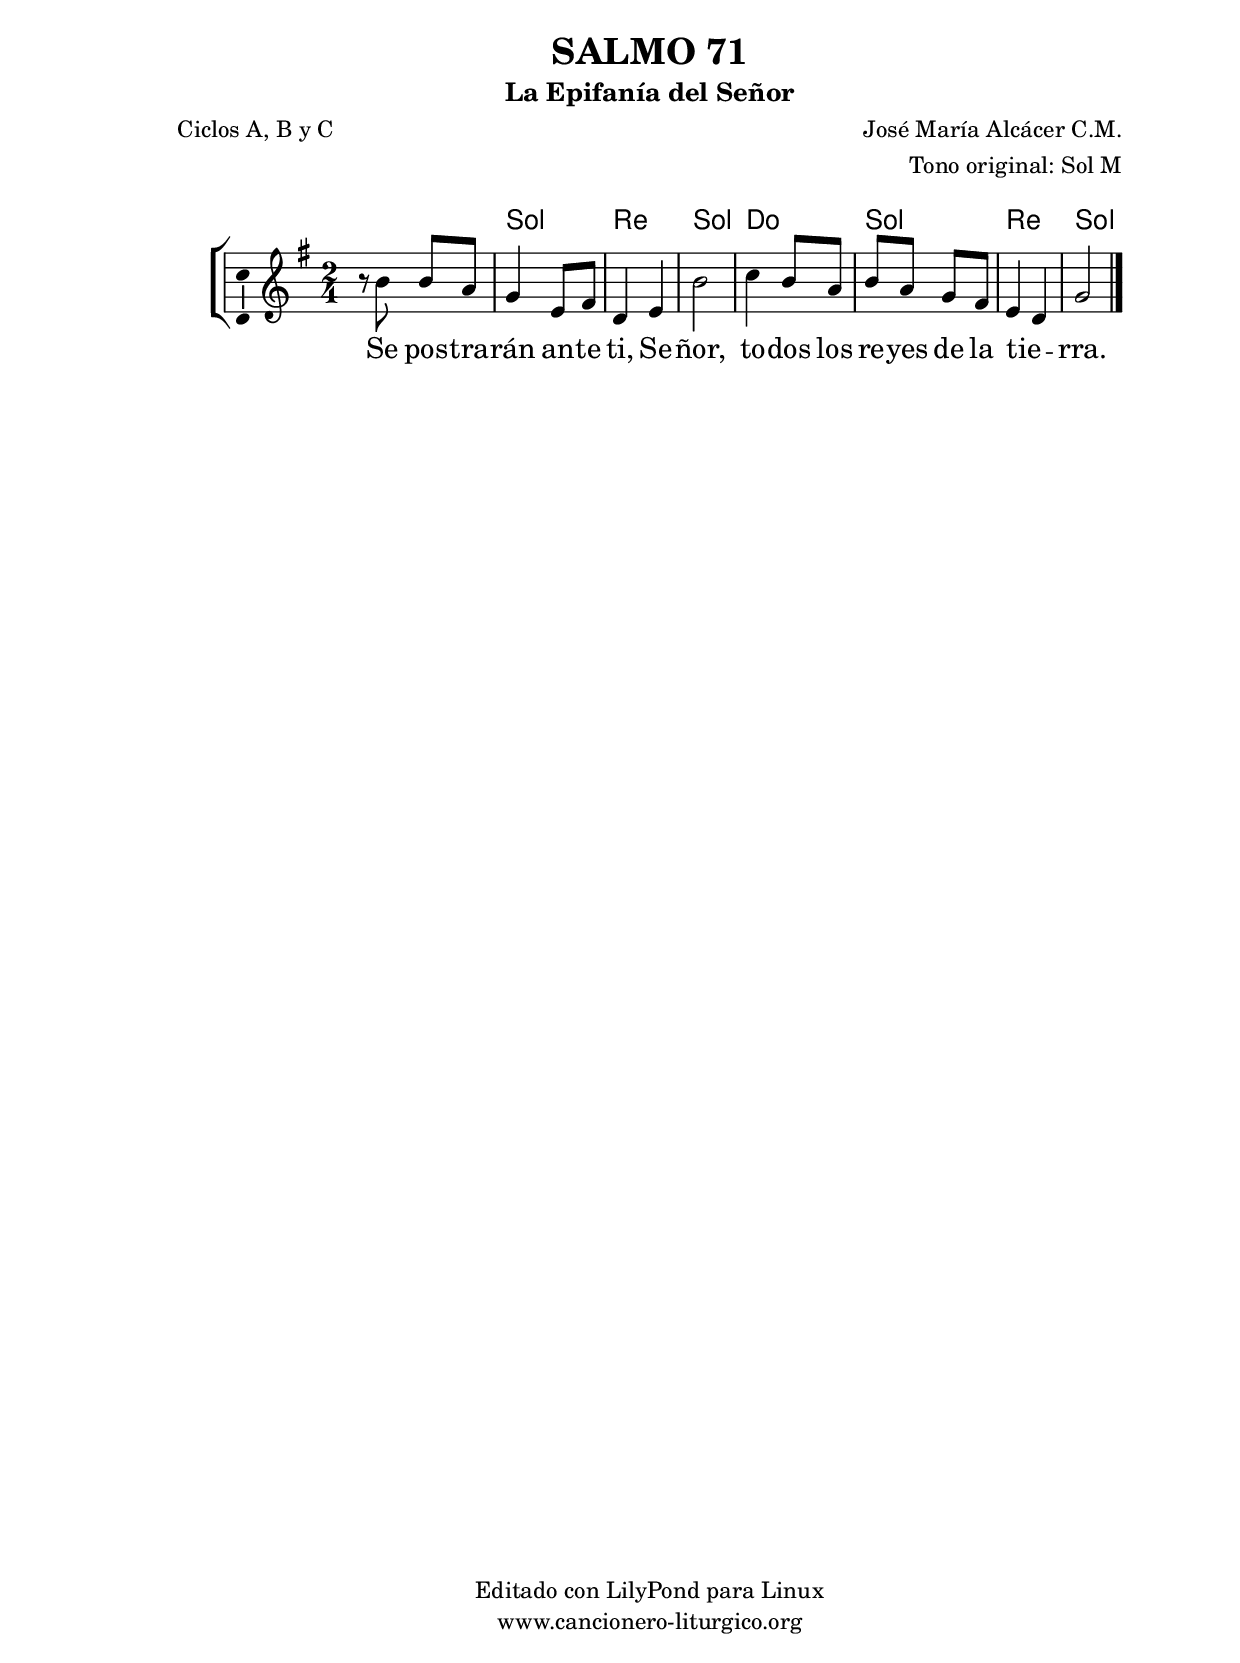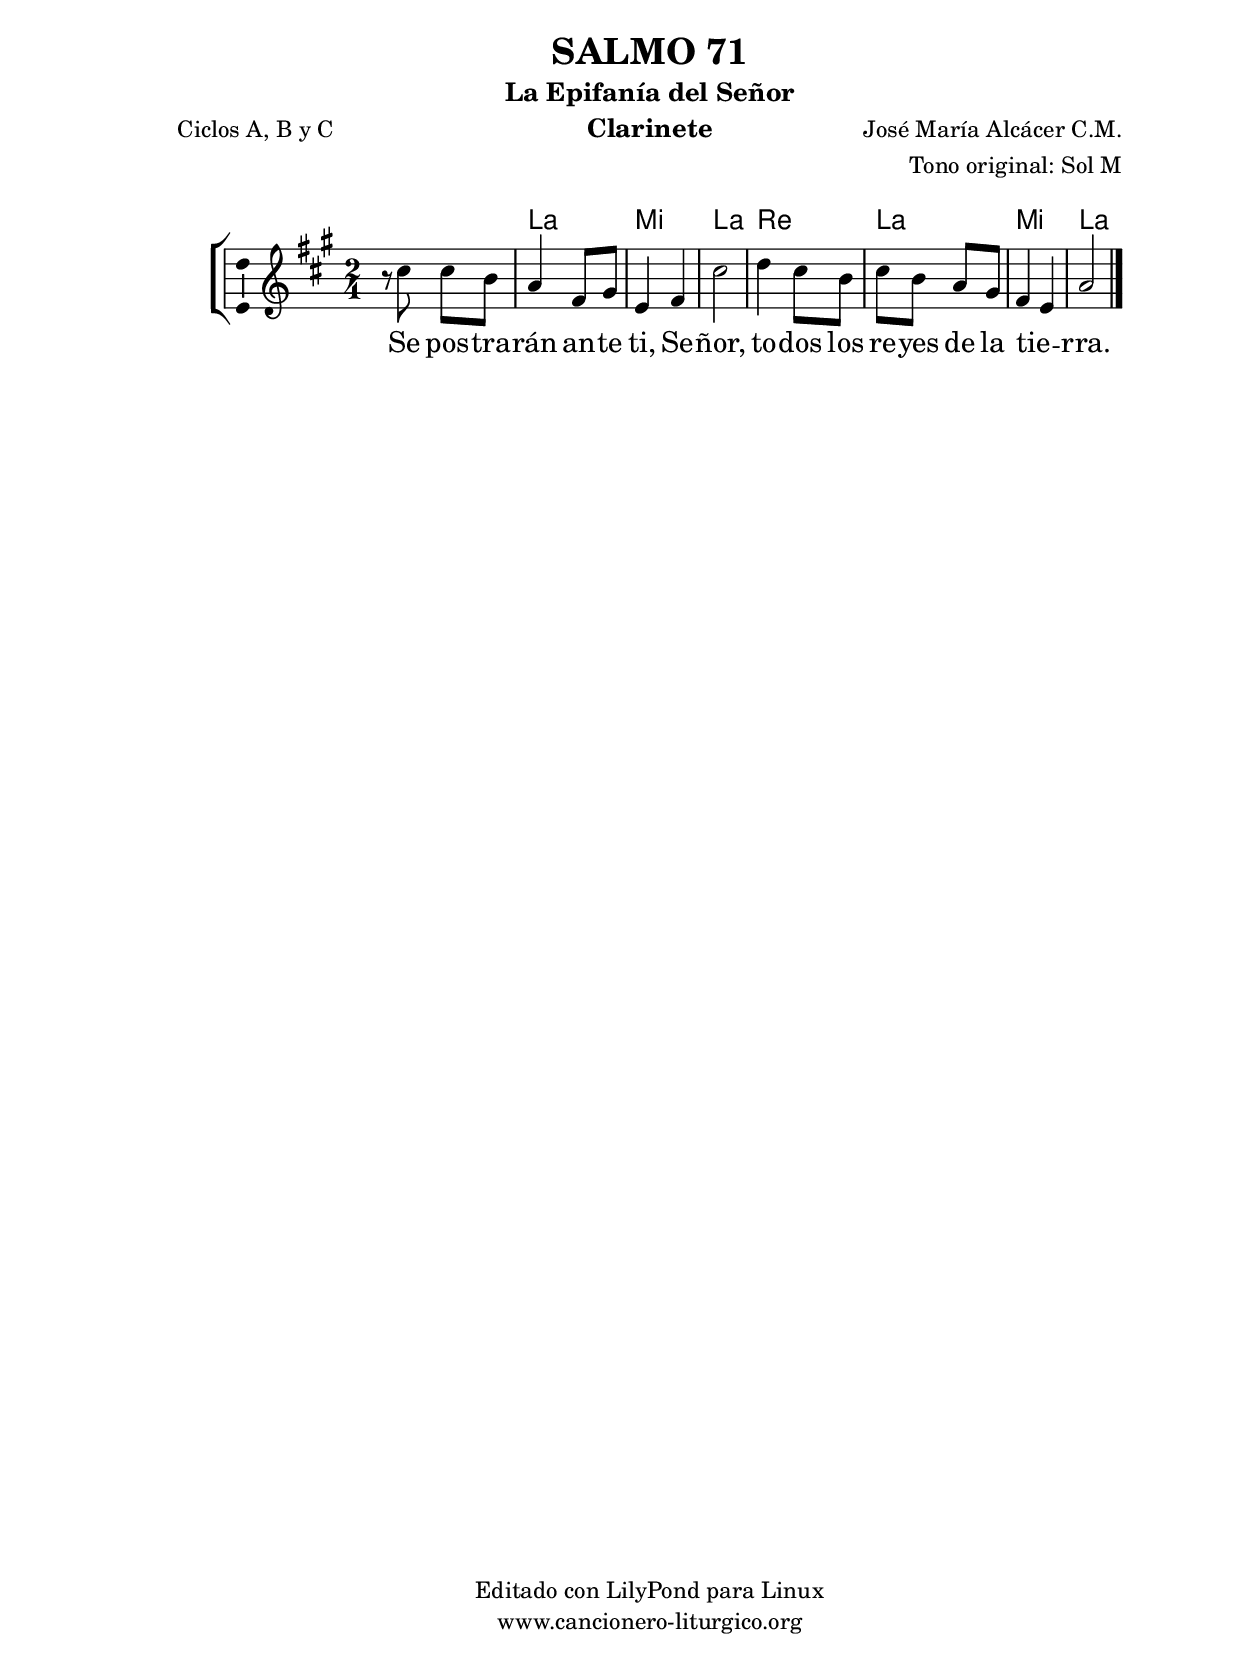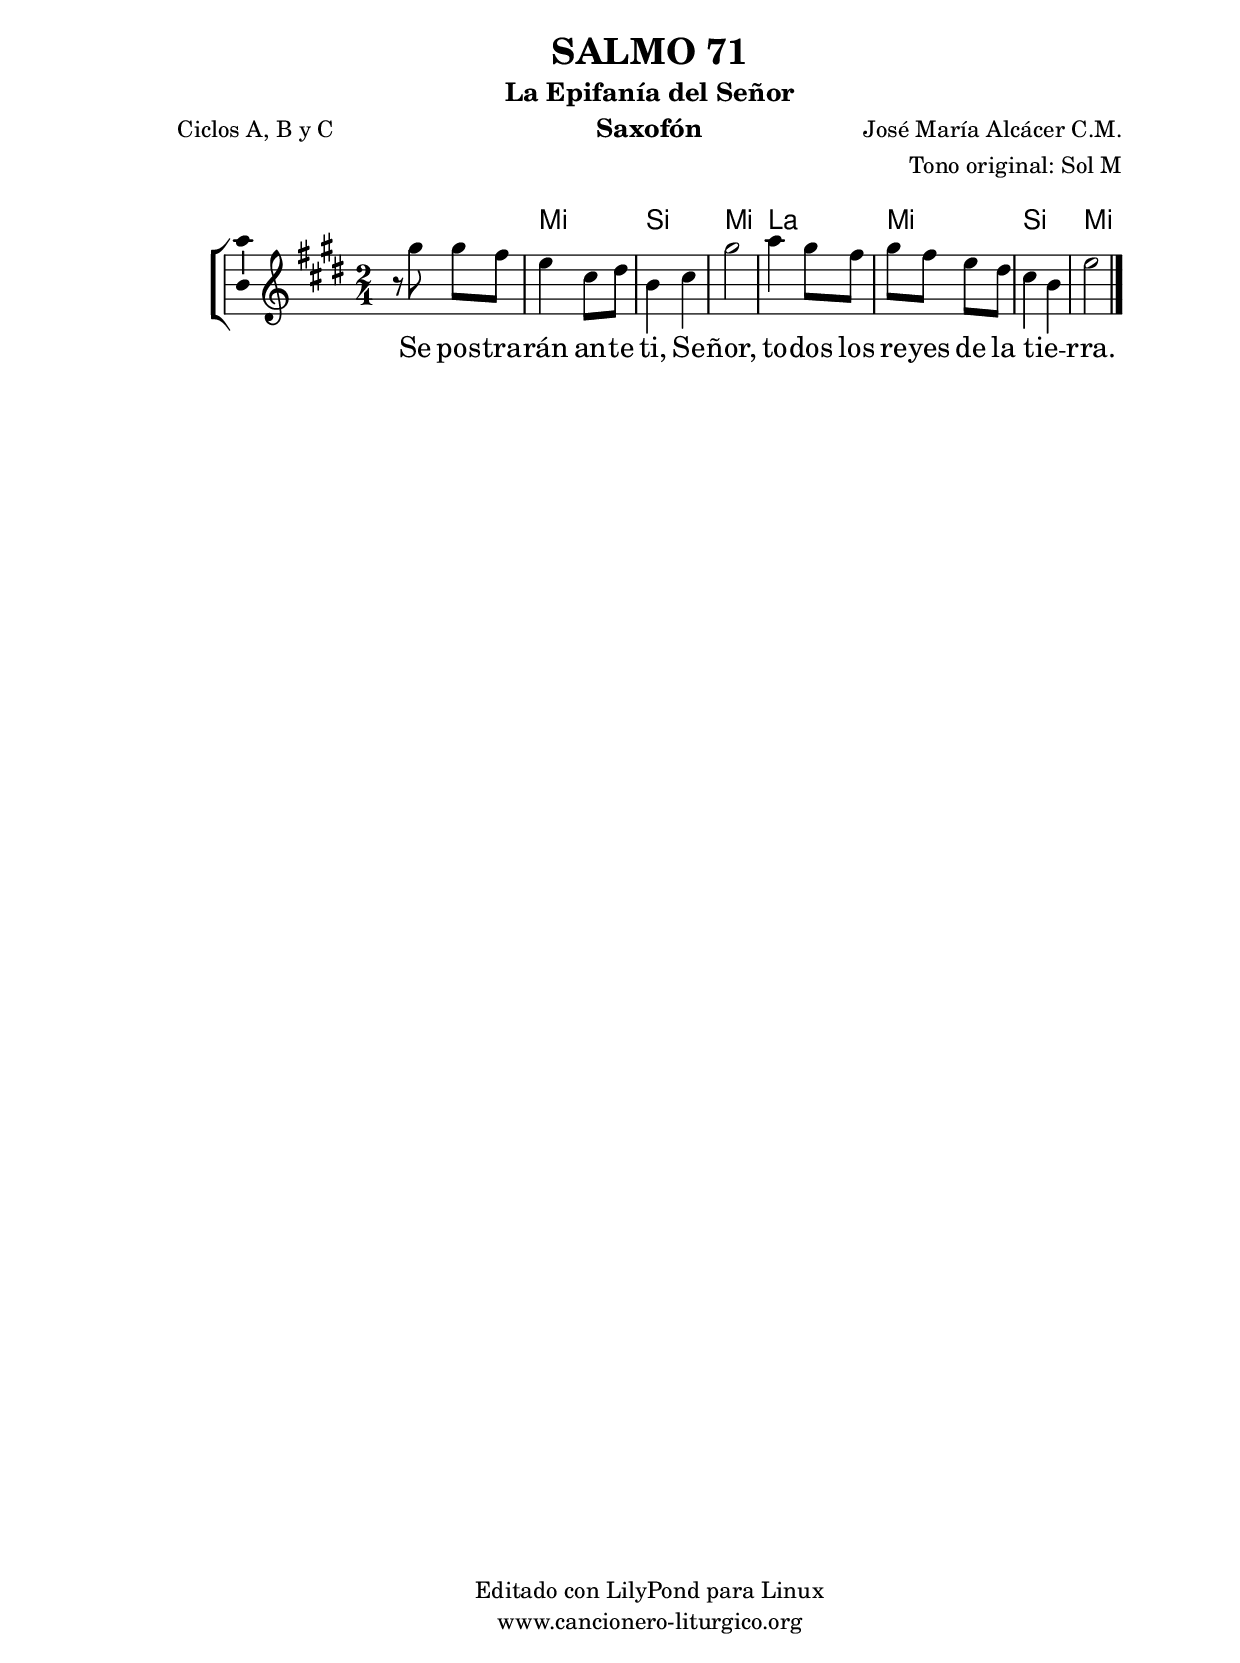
%
%para convertir .midi en .wav:
%timidity filename.midi -Ow -o finename.wav
%
%
%Para convertir de .wav a .mp3:
%lame -h -m j filename.wav
%
%
%para escuchar el midi:
%timidity nombrefichero.midi
%


%versión de lilypond para la que se ha escrito esta partitura:
\version "2.16.0"

	%Tamaño papel
	#(set-default-paper-size "a4")
	%Tamaño partitura
	#(set-global-staff-size 20)
	%No responde al pulsar sobre una nota
	#(ly:set-option 'point-and-click #f)

%parámetros del encabezamiento:
\header {
	title = "SALMO 71"
	subtitle = "La Epifanía del Señor"
	composer = "José María Alcácer C.M."
	poet = "Ciclos A, B y C"
	meter = ""
	arranger = "Tono original: Sol M"
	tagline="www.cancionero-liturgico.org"
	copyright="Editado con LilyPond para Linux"
	tiempo = "Navidad"
	usos = "Salmo"
	letra = "Se postrarán ante ti, Señor, todos los reyes de la tierra."
	}

%parámetros asociados al papel:
\paper  {
	oddHeaderMarkup = \markup {\fill-line { \on-the-fly #not-first-page \fromproperty #'header:title \on-the-fly #not-first-page \fromproperty #'header:composer }}
	evenHeaderMarkup = \markup {\fill-line { \fromproperty #'header:composer \fromproperty #'header:title }}
	#(set-paper-size "a4")
	print-page-number = ##f
	first-page-number = 1
	print-first-page-number = ##f
%	head-separation = 3.0 \cm
	top-margin = 2.0 \cm
	bottom-margin = 0.5\cm
%%%	bottom-margin = -1.0\cm
	left-margin = 3.0 \cm
	line-width = 16.0 \cm 
	indent = 8\mm
	interscoreline = 2.\mm
	between-system-space = 15\mm
%	para que las partituras no llenen la hoja:
	ragged-bottom = ##t
%	idem para la última hoja:
	ragged-last-bottom = ##f
%	para que las partituras llenen el ancho del papel:
	ragged-last = ##f
	after-title-space = 2.5 \cm
%page-count=1
%system-count=8

	%Flexible Vertical Spacing
%	markup-markup-spacing =
%	#'((basic-distance . 15) (minimum-distance . 15) (padding . 3))
	markup-system-spacing =
	#'((basic-distance . 15) (minimum-distance . 15) (padding . 3))
	system-system-spacing =
	#'((basic-distance . 15) (minimum-distance . 15) (padding . 3))
	score-system-spacing =
	#'((basic-distance . 15) (minimum-distance . 15) (padding . 5))
%	top-system-spacing = % header
%	#'((basic-distance . 8) (minimum-distance . 0) (padding . 3))
%	top-markup-spacing =
%	#'((basic-distance . 20) (minimum-distance . 20) (padding . 3))
	last-bottom-spacing = % footer
	#'((basic-distance . 5) (minimum-distance . 5) (padding . 3))
%	score-markup-spacing =
%	#'((basic-distance . 16) (minimum-distance . 13) (padding . 3))

	}


%parámetros que afectan a toda la partitura:
global =  {
	%clave de sol (G):
	\clef G
	%armadura:
%	\transpose f e
	\key g \major
	\tempo 4=84
	\set Score.tempoHideNote = ##t
	}


acordes = {
	\italianChords
	\chordmode {
%	\transpose f e
{

s2
g2 d g c g d g

	}
	}
}

melodia = 
%	\transpose f e
{
	\relative c''{

\time 2/4
r8 b8 b a
g4 e8 fis
d4 e
b'2
c4 b8 a
b8 a g fis
e4 d
g2

	\bar "|."
	}
	}


texto = \lyricmode {
Se pos -- tra -- rán an -- te ti, Se -- ñor, to -- dos los re -- yes de la tie -- _ rra.
	}


acordesStaff = \context ChordNames = acordesStaff <<
	\set chordChanges = ##t
	\acordes
	>>


vozStaff = \context Voice = vozStaff
\with {\consists "Ambitus_engraver"}
<<
%	\set Staff.instrumentName = ""
%	\set Staff.shortInstrumentName = ""
%	\set Staff.midiInstrument = #"clarinet"
%	\set Staff.midiInstrument = #"cello"
%	\set Staff.midiInstrument = #"flute"
	\set Staff.midiInstrument = #"electric guitar (jazz)"
%	\set Staff.midiInstrument = #"english horn"
%	\set Staff.midiInstrument = #"violin"
%	\set Staff.midiInstrument = #"glockenspiel"
	\set Staff.midiMinimumVolume = #0.7
	\set Staff.midiMaximumVolume = #0.9
	\global
	\melodia
	>>


textoStaff = \context Lyrics = textoStaff <<
	\lyricsto vozStaff \texto
	>>

\book {
	\score {
		\context ChoirStaff {
			\override StaffGroup.SystemStartBracket #'collapse-height = #1
			\override Score.SystemStartBar #'collapse-height = #1
			<<
			\acordesStaff
			\vozStaff
			\textoStaff
			>>
			}
		\layout {
	    		\context {
				\Lyrics
				\override LyricText #'font-size = #2
				}
	   		 \context {
				\Score
				%fontSize = #3
				\override StaffSymbol #'staff-space = #(magstep +3)
				%\override Beam #'thickness = #0.55
				%\override SpacingSpanner #'spacing-increment = #1.0
				%\override Slur #'height-limit = #1.5
				}
			}
		}
	\score {
		\unfoldRepeats
		\context ChoirStaff {
			<<
			\acordesStaff
			\vozStaff
			>>
			}
		\midi {
	  		\context {
	  			\Score
				tempoWholesPerMinute = #(ly:make-moment 70 4)
				}
			}
		}
	}

%Partitura para clarinete
#(define output-suffix "C")
\book {
	\header{
		instrument = "Clarinete"
		}
	\score {
		\context ChoirStaff {
			\override StaffGroup.SystemStartBracket #'collapse-height = #1
			\override Score.SystemStartBar #'collapse-height = #1
\transpose c d
			<<
			\acordesStaff
			\vozStaff
			\textoStaff
			>>
			}
		\layout {
	    		\context {
				\Lyrics
				\override LyricText #'font-size = #2
				}
	   		 \context {
				\Score
				%fontSize = #3
				\override StaffSymbol #'staff-space = #(magstep +3)
				%\override Beam #'thickness = #0.55
				%\override SpacingSpanner #'spacing-increment = #1.0
				%\override Slur #'height-limit = #1.5
				}
			}
		}
	}

%Partitura para saxofón
#(define output-suffix "S")
\book {
	\header{
		instrument = "Saxofón"
		}
	\score {
		\context ChoirStaff {
			\override StaffGroup.SystemStartBracket #'collapse-height = #1
			\override Score.SystemStartBar #'collapse-height = #1
\transpose c a
			<<
			\acordesStaff
			\vozStaff
			\textoStaff
			>>
			}
		\layout {
	    		\context {
				\Lyrics
				\override LyricText #'font-size = #2
				}
	   		 \context {
				\Score
				%fontSize = #3
				\override StaffSymbol #'staff-space = #(magstep +3)
				%\override Beam #'thickness = #0.55
				%\override SpacingSpanner #'spacing-increment = #1.0
				%\override Slur #'height-limit = #1.5
				}
			}
		}
	}

